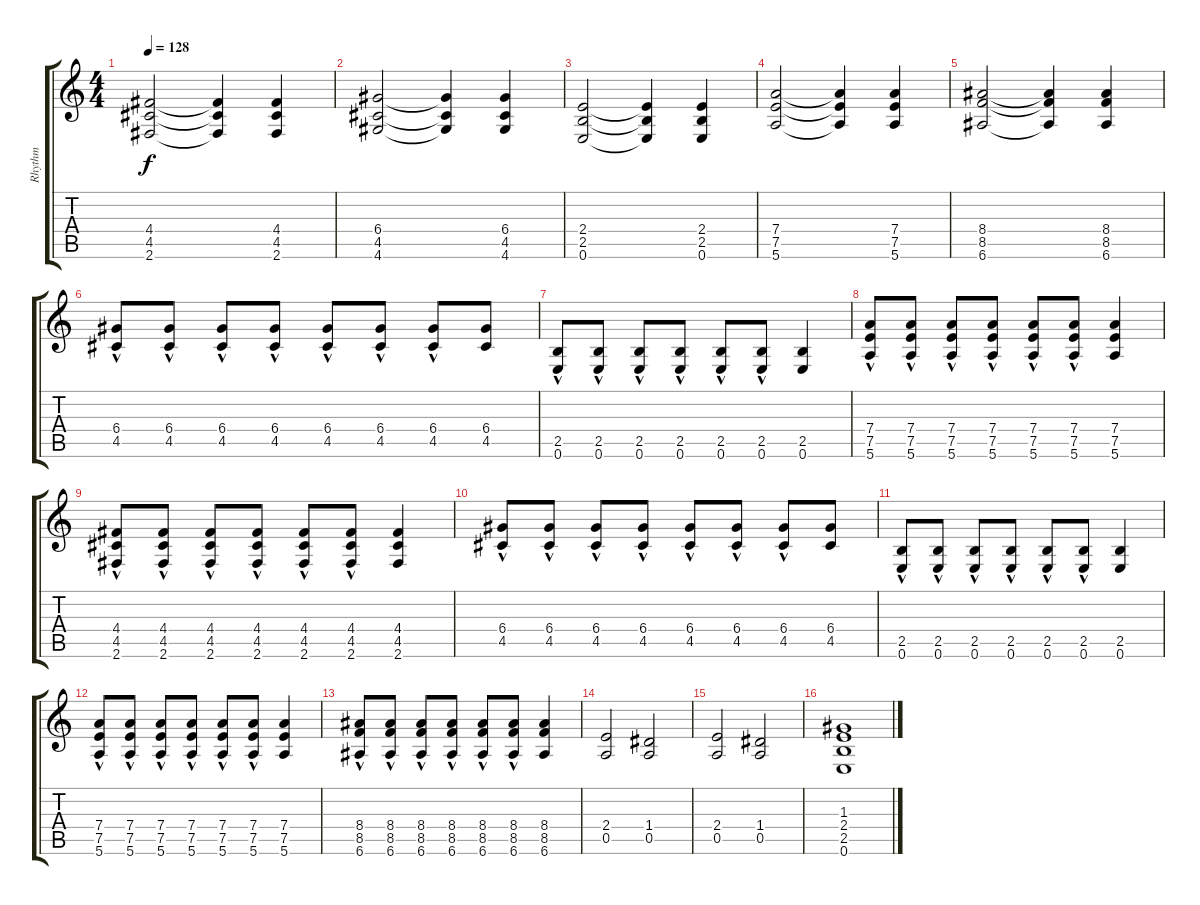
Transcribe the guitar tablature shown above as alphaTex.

\track ("Rhythm" "Rhythm") {instrument overdrivenguitar}
\staff {score tabs}
\tuning (E4 B3 G3 D3 A2 E2) {hide}
\ts (4 4)
\tempo 128
\clef g2
\ks c
(4.4 4.5 2.6).2{dy f} (4.4{t} 4.5{t} 2.6{t}).4 (4.4 4.5 2.6).4 |
(6.4 4.5 4.6).2 (6.4{t} 4.5{t} 4.6{t}).4 (6.4 4.5 4.6).4 |
(2.4 2.5 0.6).2 (2.4{t} 2.5{t} 0.6{t}).4 (2.4 2.5 0.6).4 |
(7.4 7.5 5.6).2 (7.4{t} 7.5{t} 5.6{t}).4 (7.4 7.5 5.6).4 |
(8.4 8.5 6.6).2 (8.4{t} 8.5{t} 6.6{t}).4 (8.4 8.5 6.6).4 |
(6.4 4.5{hac}).8 (6.4 4.5{hac}).8 (6.4 4.5{hac}).8 (6.4 4.5{hac}).8 (6.4 4.5{hac}).8 (6.4 4.5{hac}).8 (6.4 4.5{hac}).8 (6.4 4.5).8 |
(2.5 0.6{hac}).8 (2.5 0.6{hac}).8 (2.5 0.6{hac}).8 (2.5 0.6{hac}).8 (2.5 0.6{hac}).8 (2.5 0.6{hac}).8 (2.5 0.6).4 |
(7.4 7.5 5.6{hac}).8 (7.4 7.5 5.6{hac}).8 (7.4 7.5 5.6{hac}).8 (7.4 7.5 5.6{hac}).8 (7.4 7.5 5.6{hac}).8 (7.4 7.5 5.6{hac}).8 (7.4 7.5 5.6).4 |
(4.4 4.5 2.6{hac}).8 (4.4 4.5 2.6{hac}).8 (4.4 4.5 2.6{hac}).8 (4.4 4.5 2.6{hac}).8 (4.4 4.5 2.6{hac}).8 (4.4 4.5 2.6{hac}).8 (4.4 4.5 2.6).4 |
(6.4 4.5{hac}).8 (6.4 4.5{hac}).8 (6.4 4.5{hac}).8 (6.4 4.5{hac}).8 (6.4 4.5{hac}).8 (6.4 4.5{hac}).8 (6.4 4.5{hac}).8 (6.4 4.5).8 |
(2.5 0.6{hac}).8 (2.5 0.6{hac}).8 (2.5 0.6{hac}).8 (2.5 0.6{hac}).8 (2.5 0.6{hac}).8 (2.5 0.6{hac}).8 (2.5 0.6).4 |
(7.4 7.5 5.6{hac}).8 (7.4 7.5 5.6{hac}).8 (7.4 7.5 5.6{hac}).8 (7.4 7.5 5.6{hac}).8 (7.4 7.5 5.6{hac}).8 (7.4 7.5 5.6{hac}).8 (7.4 7.5 5.6).4 |
(8.4 8.5 6.6{hac}).8 (8.4 8.5 6.6{hac}).8 (8.4 8.5 6.6{hac}).8 (8.4 8.5 6.6{hac}).8 (8.4 8.5 6.6{hac}).8 (8.4 8.5 6.6{hac}).8 (8.4 8.5 6.6).4 |
(2.4 0.5).2 (1.4 0.5).2 |
(2.4 0.5).2 (1.4 0.5).2 |
(1.3 2.4 2.5 0.6).1
